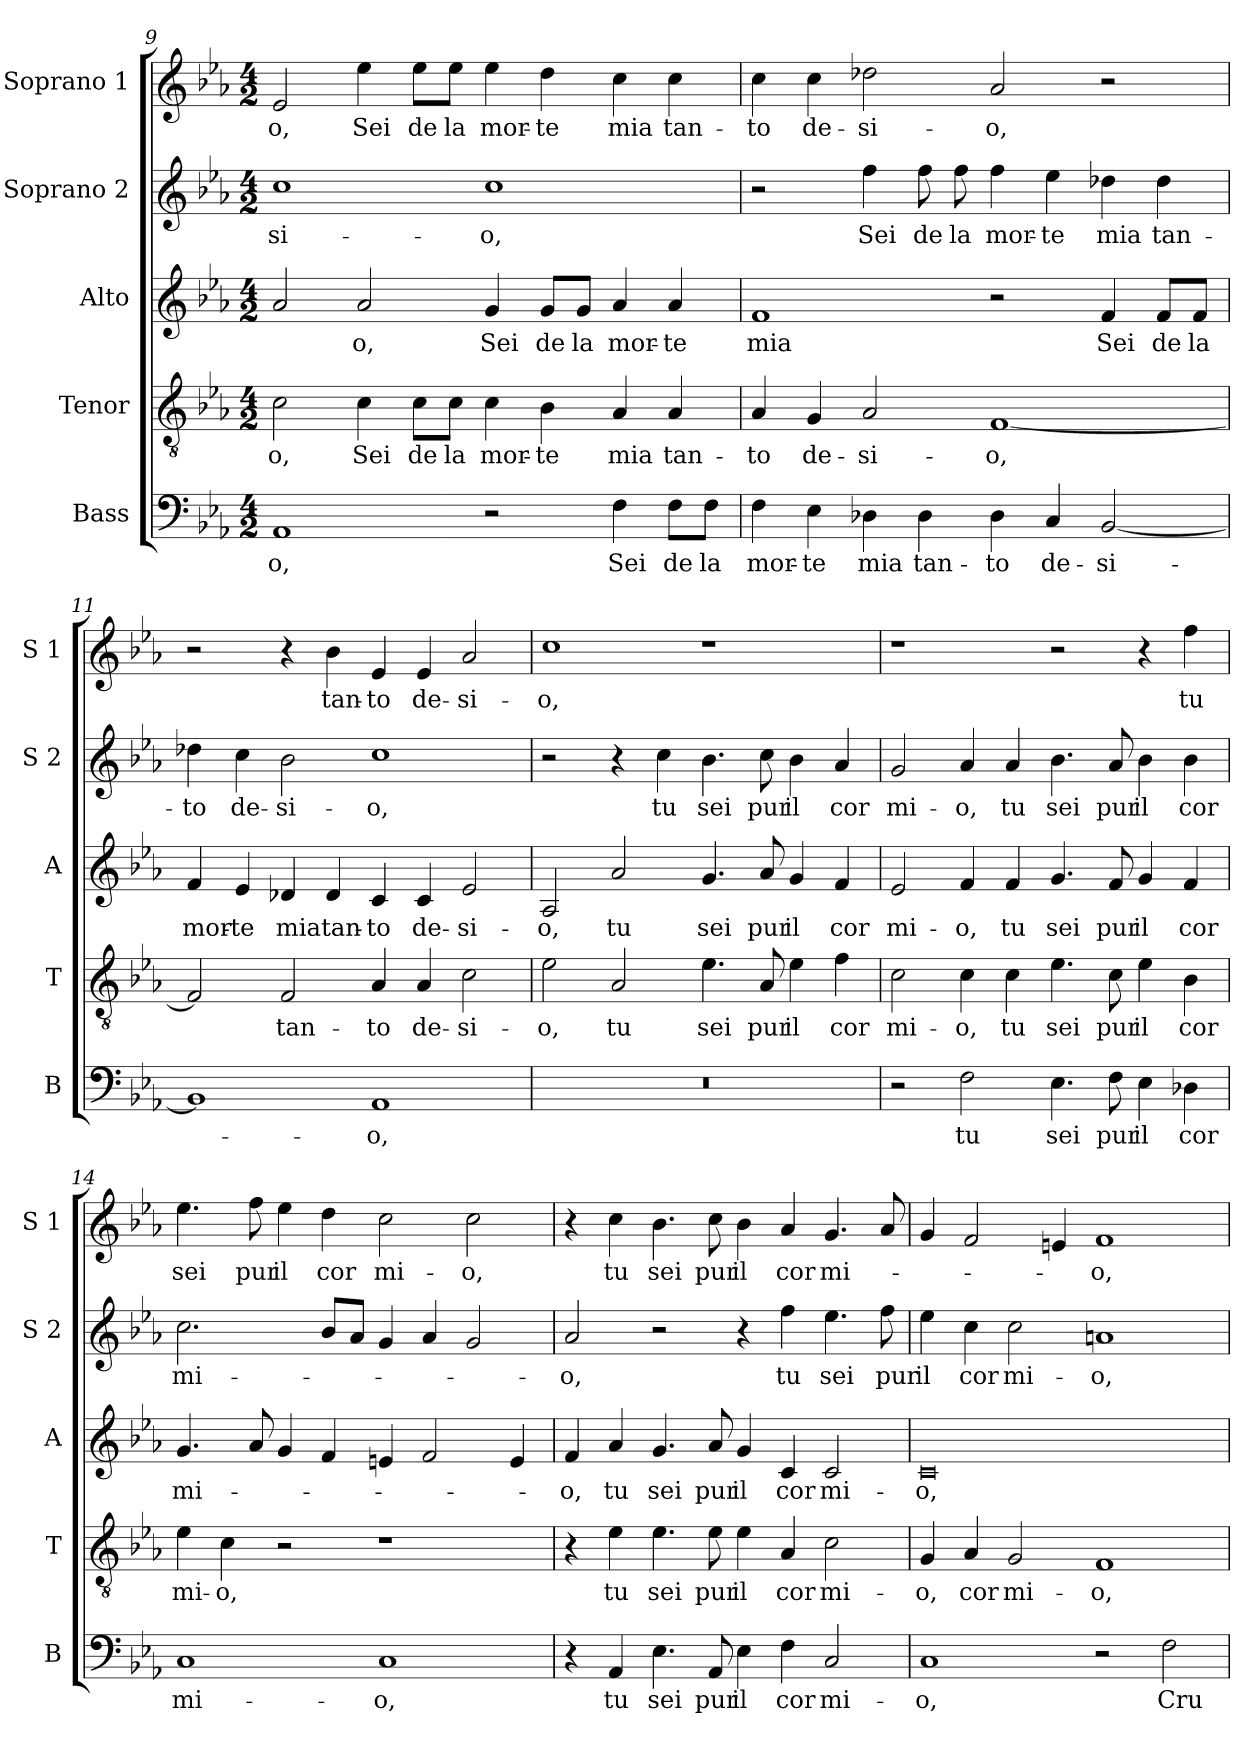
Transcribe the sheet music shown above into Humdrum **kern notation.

**kern	**text	**kern	**text	**kern	**text	**kern	**text	**kern	**text
*part5	*part5	*part4	*part4	*part3	*part3	*part2	*part2	*part1	*part1
*staff5	*staff5	*staff4	*staff4	*staff3	*staff3	*staff2	*staff2	*staff1	*staff1
*I"Bass	*	*I"Tenor	*	*I"Alto	*	*I"Soprano 2	*	*I"Soprano 1	*
*I'B	*	*I'T	*	*I'A	*	*I'S 2	*	*I'S 1	*
*clefF4	*	*clefGv2	*	*clefG2	*	*clefG2	*	*clefG2	*
*k[b-e-a-]	*	*k[b-e-a-]	*	*k[b-e-a-]	*	*k[b-e-a-]	*	*k[b-e-a-]	*
*E-:	*	*E-:	*	*E-:	*	*E-:	*	*E-:	*
*M4/2	*	*M4/2	*	*M4/2	*	*M4/2	*	*M4/2	*
=9	=9	=9	=9	=9	=9	=9	=9	=9	=9
!	!LO:LY:b	!	!LO:LY:b	!	!	!	!LO:LY:b	!	!LO:LY:b
1AA-	-o,	2c\	-o,	2a-/	.	1cc	-si-	2e-/	-o,
!	!	!	!LO:LY:b	!	!LO:LY:b	!	!	!	!LO:LY:b
.	.	4c\	Sei	2a-/	-o,	.	.	4ee-\	Sei
!	!	!	!LO:LY:b	!	!	!	!	!	!LO:LY:b
.	.	8c\L	de	.	.	.	.	8ee-\L	de
!	!	!	!LO:LY:b	!	!	!	!	!	!LO:LY:b
.	.	8c\J	la	.	.	.	.	8ee-\J	la
!	!	!	!LO:LY:b	!	!LO:LY:b	!	!LO:LY:b	!	!LO:LY:b
2r	.	4c\	mor-	4g/	Sei	1cc	-o,	4ee-\	mor-
!	!	!	!LO:LY:b	!	!LO:LY:b	!	!	!	!LO:LY:b
.	.	4B-\	-te	8g/L	de	.	.	4dd\	-te
!	!	!	!	!	!LO:LY:b	!	!	!	!
.	.	.	.	8g/J	la	.	.	.	.
!	!LO:LY:b	!	!LO:LY:b	!	!LO:LY:b	!	!	!	!LO:LY:b
4F\	Sei	4A-/	mia	4a-/	mor-	.	.	4cc\	mia
!	!LO:LY:b	!	!LO:LY:b	!	!LO:LY:b	!	!	!	!LO:LY:b
8F\L	de	4A-/	tan-	4a-/	-te	.	.	4cc\	tan-
!	!LO:LY:b	!	!	!	!	!	!	!	!
8F\J	la	.	.	.	.	.	.	.	.
=10	=10	=10	=10	=10	=10	=10	=10	=10	=10
!	!LO:LY:b	!	!LO:LY:b	!	!LO:LY:b	!	!	!	!LO:LY:b
4F\	mor-	4A-/	-to	1f	mia	2r	.	4cc\	-to
!	!LO:LY:b	!	!LO:LY:b	!	!	!	!	!	!LO:LY:b
4E-\	-te	4G/	de-	.	.	.	.	4cc\	de-
!	!LO:LY:b	!	!LO:LY:b	!	!	!	!LO:LY:b	!	!LO:LY:b
4D-X\	mia	2A-/	-si-	.	.	4ff\	Sei	2dd-X\	-si-
!	!LO:LY:b	!	!	!	!	!	!LO:LY:b	!	!
4D-\	tan-	.	.	.	.	8ff\	de	.	.
!	!	!	!	!	!	!	!LO:LY:b	!	!
.	.	.	.	.	.	8ff\	la	.	.
!	!LO:LY:b	!	!LO:LY:b	!	!	!	!LO:LY:b	!	!LO:LY:b
4D-\	-to	[1F	-o,	2r	.	4ff\	mor-	2a-/	-o,
!	!LO:LY:b	!	!	!	!	!	!LO:LY:b	!	!
4C/	de-	.	.	.	.	4ee-\	-te	.	.
!	!LO:LY:b	!	!	!	!LO:LY:b	!	!LO:LY:b	!	!
[2BB-/	-si-	.	.	4f/	Sei	4dd-X\	mia	2r	.
!	!	!	!	!	!LO:LY:b	!	!LO:LY:b	!	!
.	.	.	.	8f/L	de	4dd-\	tan-	.	.
!	!	!	!	!	!LO:LY:b	!	!	!	!
.	.	.	.	8f/J	la	.	.	.	.
!!LO:LB:g=z
=11	=11	=11	=11	=11	=11	=11	=11	=11	=11
!	!	!	!	!	!LO:LY:b	!	!LO:LY:b	!	!
1BB-]	.	2F/]	.	4f/	mor-	4dd-X\	-to	2r	.
!	!	!	!	!	!LO:LY:b	!	!LO:LY:b	!	!
.	.	.	.	4e-/	-te	4cc\	de-	.	.
!	!	!	!LO:LY:b	!	!LO:LY:b	!	!LO:LY:b	!	!
.	.	2F/	tan-	4d-X/	mia	2b-\	-si-	4r	.
!	!	!	!	!	!LO:LY:b	!	!	!	!LO:LY:b
.	.	.	.	4d-/	tan-	.	.	4b-\	tan-
!	!LO:LY:b	!	!LO:LY:b	!	!LO:LY:b	!	!LO:LY:b	!	!LO:LY:b
1AA-	-o,	4A-/	-to	4c/	-to	1cc	-o,	4e-/	-to
!	!	!	!LO:LY:b	!	!LO:LY:b	!	!	!	!LO:LY:b
.	.	4A-/	de-	4c/	de-	.	.	4e-/	de-
!	!	!	!LO:LY:b	!	!LO:LY:b	!	!	!	!LO:LY:b
.	.	2c\	-si-	2e-/	-si-	.	.	2a-/	-si-
=12	=12	=12	=12	=12	=12	=12	=12	=12	=12
!	!	!	!LO:LY:b	!	!LO:LY:b	!	!	!	!LO:LY:b
0r	.	2e-\	-o,	2A-/	-o,	2r	.	1cc	-o,
!	!	!	!LO:LY:b	!	!LO:LY:b	!	!	!	!
.	.	2A-/	tu	2a-/	tu	4r	.	.	.
!	!	!	!	!	!	!	!LO:LY:b	!	!
.	.	.	.	.	.	4cc\	tu	.	.
!	!	!	!LO:LY:b	!	!LO:LY:b	!	!LO:LY:b	!	!
.	.	4.e-\	sei	4.g/	sei	4.b-\	sei	1r	.
!	!	!	!LO:LY:b	!	!LO:LY:b	!	!LO:LY:b	!	!
.	.	8A-/	pur	8a-/	pur	8cc\	pur	.	.
!	!	!	!LO:LY:b	!	!LO:LY:b	!	!LO:LY:b	!	!
.	.	4e-\	il	4g/	il	4b-\	il	.	.
!	!	!	!LO:LY:b	!	!LO:LY:b	!	!LO:LY:b	!	!
.	.	4f\	cor	4f/	cor	4a-/	cor	.	.
=13	=13	=13	=13	=13	=13	=13	=13	=13	=13
!	!	!	!LO:LY:b	!	!LO:LY:b	!	!LO:LY:b	!	!
2r	.	2c\	mi-	2e-/	mi-	2g/	mi-	1r	.
!	!LO:LY:b	!	!LO:LY:b	!	!LO:LY:b	!	!LO:LY:b	!	!
2F\	tu	4c\	-o,	4f/	-o,	4a-/	-o,	.	.
!	!	!	!LO:LY:b	!	!LO:LY:b	!	!LO:LY:b	!	!
.	.	4c\	tu	4f/	tu	4a-/	tu	.	.
!	!LO:LY:b	!	!LO:LY:b	!	!LO:LY:b	!	!LO:LY:b	!	!
4.E-\	sei	4.e-\	sei	4.g/	sei	4.b-\	sei	2r	.
!	!LO:LY:b	!	!LO:LY:b	!	!LO:LY:b	!	!LO:LY:b	!	!
8F\	pur	8c\	pur	8f/	pur	8a-/	pur	.	.
!	!LO:LY:b	!	!LO:LY:b	!	!LO:LY:b	!	!LO:LY:b	!	!
4E-\	il	4e-\	il	4g/	il	4b-\	il	4r	.
!	!LO:LY:b	!	!LO:LY:b	!	!LO:LY:b	!	!LO:LY:b	!	!LO:LY:b
4D-X\	cor	4B-\	cor	4f/	cor	4b-\	cor	4ff\	tu
!!LO:LB:g=z
=14	=14	=14	=14	=14	=14	=14	=14	=14	=14
!	!LO:LY:b	!	!LO:LY:b	!	!LO:LY:b	!	!LO:LY:b	!	!LO:LY:b
1C	mi-	4e-\	mi-	4.g/	mi-	2.cc\	mi-	4.ee-\	sei
!	!	!	!LO:LY:b	!	!	!	!	!	!
.	.	4c\	-o,	.	.	.	.	.	.
!	!	!	!	!	!	!	!	!	!LO:LY:b
.	.	.	.	8a-/	.	.	.	8ff\	pur
!	!	!	!	!	!	!	!	!	!LO:LY:b
.	.	2r	.	4g/	.	.	.	4ee-\	il
!	!	!	!	!	!	!	!	!	!LO:LY:b
.	.	.	.	4f/	.	8b-/L	.	4dd\	cor
.	.	.	.	.	.	8a-/J	.	.	.
!	!LO:LY:b	!	!	!	!	!	!	!	!LO:LY:b
1C	-o,	1r	.	4en/	.	4g/	.	2cc\	mi-
.	.	.	.	2f/	.	4a-/	.	.	.
!	!	!	!	!	!	!	!	!	!LO:LY:b
.	.	.	.	.	.	2g/	.	2cc\	-o,
.	.	.	.	4e/	.	.	.	.	.
=15	=15	=15	=15	=15	=15	=15	=15	=15	=15
!	!	!	!	!	!LO:LY:b	!	!LO:LY:b	!	!
4r	.	4r	.	4f/	-o,	2a-/	-o,	4r	.
!	!LO:LY:b	!	!LO:LY:b	!	!LO:LY:b	!	!	!	!LO:LY:b
4AA-/	tu	4e-\	tu	4a-/	tu	.	.	4cc\	tu
!	!LO:LY:b	!	!LO:LY:b	!	!LO:LY:b	!	!	!	!LO:LY:b
4.E-\	sei	4.e-\	sei	4.g/	sei	2r	.	4.b-\	sei
!	!LO:LY:b	!	!LO:LY:b	!	!LO:LY:b	!	!	!	!LO:LY:b
8AA-/	pur	8e-\	pur	8a-/	pur	.	.	8cc\	pur
!	!LO:LY:b	!	!LO:LY:b	!	!LO:LY:b	!	!	!	!LO:LY:b
4E-\	il	4e-\	il	4g/	il	4r	.	4b-\	il
!	!LO:LY:b	!	!LO:LY:b	!	!LO:LY:b	!	!LO:LY:b	!	!LO:LY:b
4F\	cor	4A-/	cor	4c/	cor	4ff\	tu	4a-/	cor
!	!LO:LY:b	!	!LO:LY:b	!	!LO:LY:b	!	!LO:LY:b	!	!LO:LY:b
2C/	mi-	2c\	mi-	2c/	mi-	4.ee-\	sei	4.g/	mi-
!	!	!	!	!	!	!	!LO:LY:b	!	!
.	.	.	.	.	.	8ff\	pur	8a-/	.
=16	=16	=16	=16	=16	=16	=16	=16	=16	=16
!	!LO:LY:b	!	!LO:LY:b	!	!LO:LY:b	!	!LO:LY:b	!	!
1C	-o,	4G/	-o,	0c	-o,	4ee-\	il	4g/	.
!	!	!	!LO:LY:b	!	!	!	!LO:LY:b	!	!
.	.	4A-/	cor	.	.	4cc\	cor	2f/	.
!	!	!	!LO:LY:b	!	!	!	!LO:LY:b	!	!
.	.	2G/	mi-	.	.	2cc\	mi-	.	.
.	.	.	.	.	.	.	.	4en/	.
!	!	!	!LO:LY:b	!	!	!	!LO:LY:b	!	!LO:LY:b
2r	.	1F	-o,	.	.	1an	-o,	1f	-o,
!	!LO:LY:b	!	!	!	!	!	!	!	!
2F\	Cru-	.	.	.	.	.	.	.	.
=	=	=	=	=	=	=	=	=	=
*-	*-	*-	*-	*-	*-	*-	*-	*-	*-
